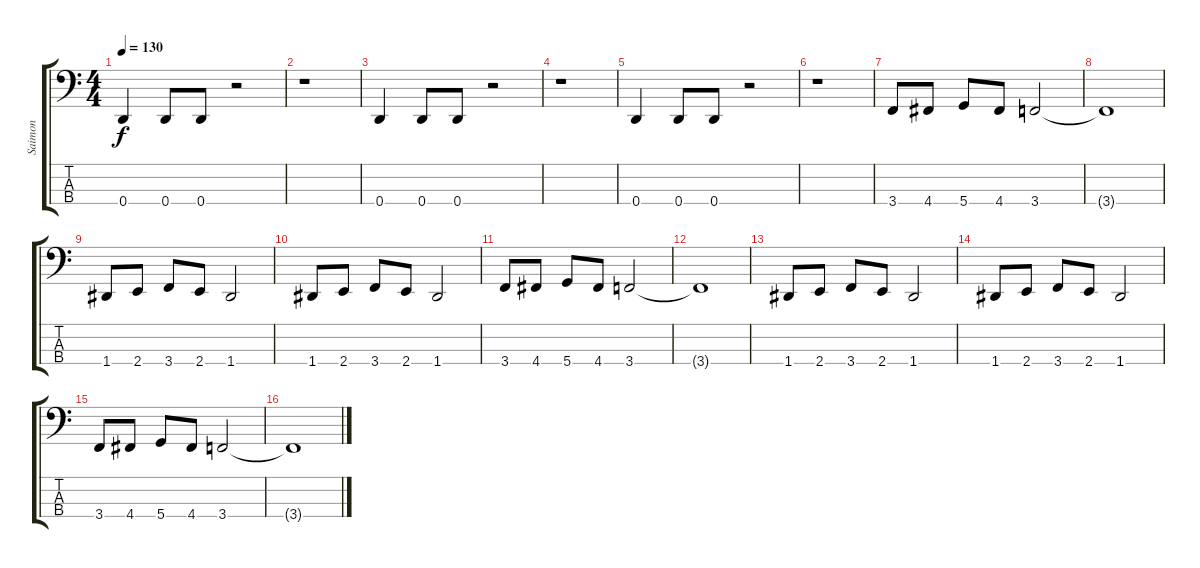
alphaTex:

\track ("Saimon" "Saimon") {instrument electricbassfinger}
\staff {score tabs}
\tuning (F2 C2 G1 D1) {hide}
\ts (4 4)
\tempo 130
\clef f4
\ks c
0.4.4{dy f} 0.4.8 0.4.8 r.2 |
r.1 |
0.4.4 0.4.8 0.4.8 r.2 |
r.1 |
0.4.4 0.4.8 0.4.8 r.2 |
r.1 |
3.4.8 4.4.8 5.4.8 4.4.8 3.4.2 |
3.4{t}.1 |
1.4.8 2.4.8 3.4.8 2.4.8 1.4.2 |
1.4.8 2.4.8 3.4.8 2.4.8 1.4.2 |
3.4.8 4.4.8 5.4.8 4.4.8 3.4.2 |
3.4{t}.1 |
1.4.8 2.4.8 3.4.8 2.4.8 1.4.2 |
1.4.8 2.4.8 3.4.8 2.4.8 1.4.2 |
3.4.8 4.4.8 5.4.8 4.4.8 3.4.2 |
3.4{t}.1
